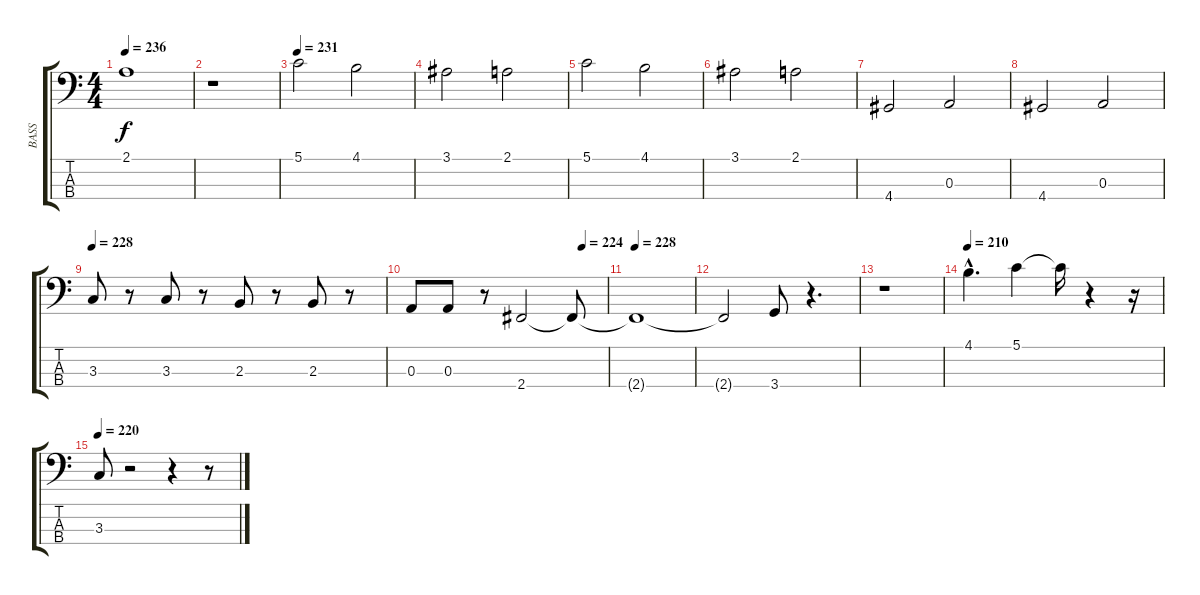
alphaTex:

\track ("BASS" "BASS") {instrument electricbasspick}
\staff {score tabs}
\tuning (G2 D2 A1 E1) {hide}
\ts (4 4)
\tempo 236
\clef f4
\ks c
2.1{t}.1{dy f} |
r.1 |
\tempo 231
5.1.2 4.1.2 |
3.1.2 2.1.2 |
5.1.2 4.1.2 |
3.1.2 2.1.2 |
4.4.2 0.3.2 |
4.4.2 0.3.2 |
\tempo 228
3.3.8 r.8 3.3.8 r.8 2.3.8 r.8 2.3.8 r.8 |
\tempo (224 0.875)
0.3.8 0.3.8 r.8 2.4.2 2.4{t}.8 |
\tempo 228
2.4{t}.1 |
2.4{t}.2 3.4.8 r.4{d} |
r.1 |
\tempo 210
4.1{hac}.4{d} 5.1.4 5.1{t}.16 r.4 r.16 |
\tempo 220
3.3.8 r.2 r.4 r.8
